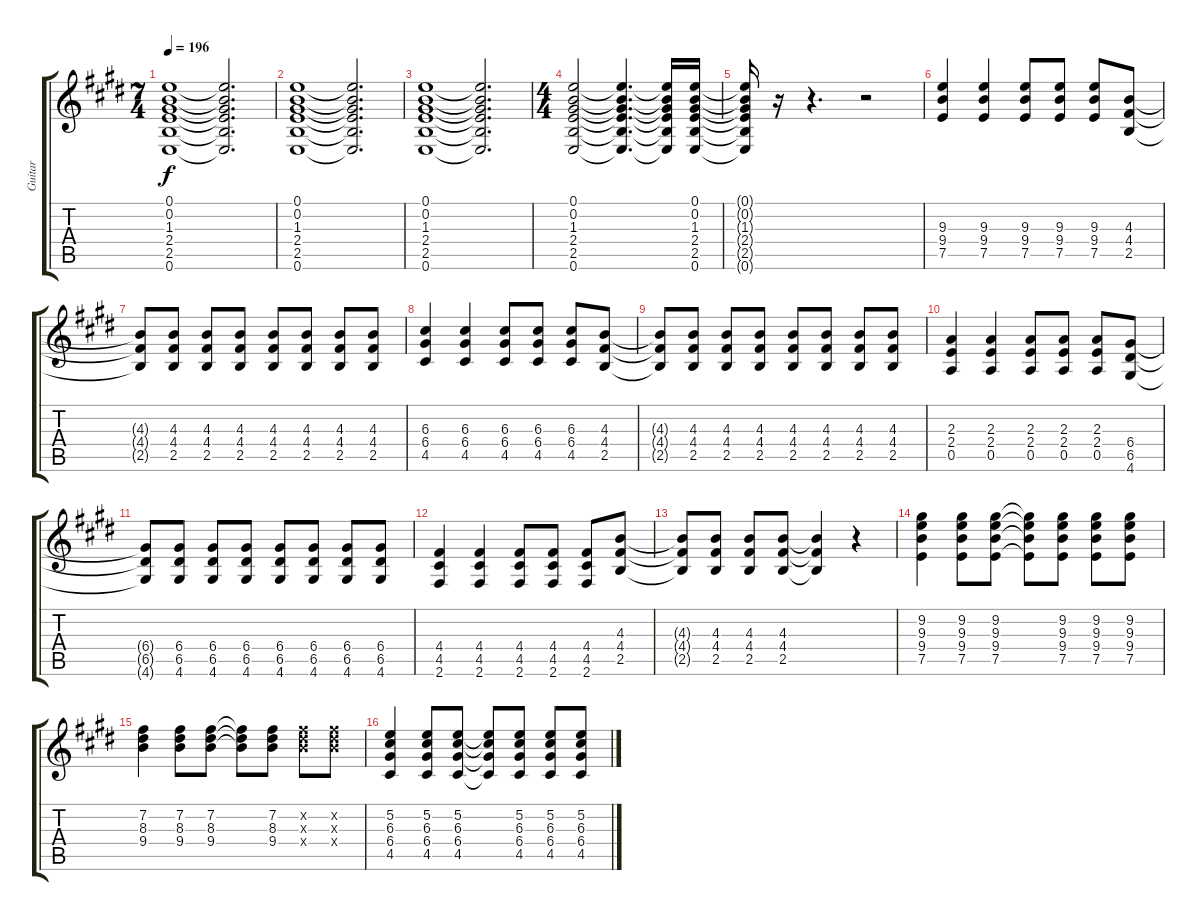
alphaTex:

\track ("Guitar" "Guitar") {instrument overdrivenguitar}
\staff {score tabs}
\tuning (E4 B3 G3 D3 A2 E2) {hide}
\ts (7 4)
\tempo 196
\clef g2
\ks e
(0.1 0.2 1.3 2.4 2.5 0.6).1{dy f instrument overdrivenguitar} (0.1{t} 0.2{t} 1.3{t} 2.4{t} 2.5{t} 0.6{t}).2{d} |
\ks c#minor
(0.1 0.2 1.3 2.4 2.5 0.6).1 (0.1{t} 0.2{t} 1.3{t} 2.4{t} 2.5{t} 0.6{t}).2{d} |
(0.1 0.2 1.3 2.4 2.5 0.6).1 (0.1{t} 0.2{t} 1.3{t} 2.4{t} 2.5{t} 0.6{t}).2{d} |
\ts (4 4)
\ks e
(0.1 0.2 1.3 2.4 2.5 0.6).2 (0.1{t} 0.2{t} 1.3{t} 2.4{t} 2.5{t} 0.6{t}).4{d} (0.1{t} 0.2{t} 1.3{t} 2.4{t} 2.5{t} 0.6{t}).16 (0.1 0.2 1.3 2.4 2.5 0.6).16 |
\ks c#minor
(0.1{t} 0.2{t} 1.3{t} 2.4{t} 2.5{t} 0.6{t}).16 r.16 r.4{d} r.2 |
\ks e
(9.3 9.4 7.5).4 (9.3 9.4 7.5).4 (9.3 9.4 7.5).8 (9.3 9.4 7.5).8 (9.3 9.4 7.5).8 (4.3 4.4 2.5).8 |
\ks c#minor
(4.3{t} 4.4{t} 2.5{t}).8 (4.3 4.4 2.5).8 (4.3 4.4 2.5).8 (4.3 4.4 2.5).8 (4.3 4.4 2.5).8 (4.3 4.4 2.5).8 (4.3 4.4 2.5).8 (4.3 4.4 2.5).8 |
\ks e
(6.3 6.4 4.5).4 (6.3 6.4 4.5).4 (6.3 6.4 4.5).8 (6.3 6.4 4.5).8 (6.3 6.4 4.5).8 (4.3 4.4 2.5).8 |
\ks c#minor
(4.3{t} 4.4{t} 2.5{t}).8 (4.3 4.4 2.5).8 (4.3 4.4 2.5).8 (4.3 4.4 2.5).8 (4.3 4.4 2.5).8 (4.3 4.4 2.5).8 (4.3 4.4 2.5).8 (4.3 4.4 2.5).8 |
\ks e
(2.3 2.4 0.5).4 (2.3 2.4 0.5).4 (2.3 2.4 0.5).8 (2.3 2.4 0.5).8 (2.3 2.4 0.5).8 (6.4 6.5 4.6).8 |
\ks c#minor
(6.4{t} 6.5{t} 4.6{t}).8 (6.4 6.5 4.6).8 (6.4 6.5 4.6).8 (6.4 6.5 4.6).8 (6.4 6.5 4.6).8 (6.4 6.5 4.6).8 (6.4 6.5 4.6).8 (6.4 6.5 4.6).8 |
\ks e
(4.4 4.5 2.6).4 (4.4 4.5 2.6).4 (4.4 4.5 2.6).8 (4.4 4.5 2.6).8 (4.4 4.5 2.6).8 (4.3 4.4 2.5).8 |
\ks c#minor
(4.3{t} 4.4{t} 2.5{t}).8 (4.3 4.4 2.5).8 (4.3 4.4 2.5).8 (4.3 4.4 2.5).8 (4.3{t} 4.4{t} 2.5{t}).4 r.4 |
\ks e
(9.2 9.3 9.4 7.5).4 (9.2 9.3 9.4 7.5).8 (9.2 9.3 9.4 7.5).8 (9.2{t} 9.3{t} 9.4{t} 7.5{t}).8 (9.2 9.3 9.4 7.5).8 (9.2 9.3 9.4 7.5).8 (9.2 9.3 9.4 7.5).8 |
\ks c#minor
(7.2 8.3 9.4).4 (7.2 8.3 9.4).8 (7.2 8.3 9.4).8 (7.2{t} 8.3{t} 9.4{t}).8 (7.2 8.3 9.4).8 (7.2{x} 8.3{x} 9.4{x}).8 (7.2{x} 8.3{x} 9.4{x}).8 |
(5.2 6.3 6.4 4.5).4 (5.2 6.3 6.4 4.5).8 (5.2 6.3 6.4 4.5).8 (5.2{t} 6.3{t} 6.4{t} 4.5{t}).8 (5.2 6.3 6.4 4.5).8 (5.2 6.3 6.4 4.5).8 (5.2 6.3 6.4 4.5).8
